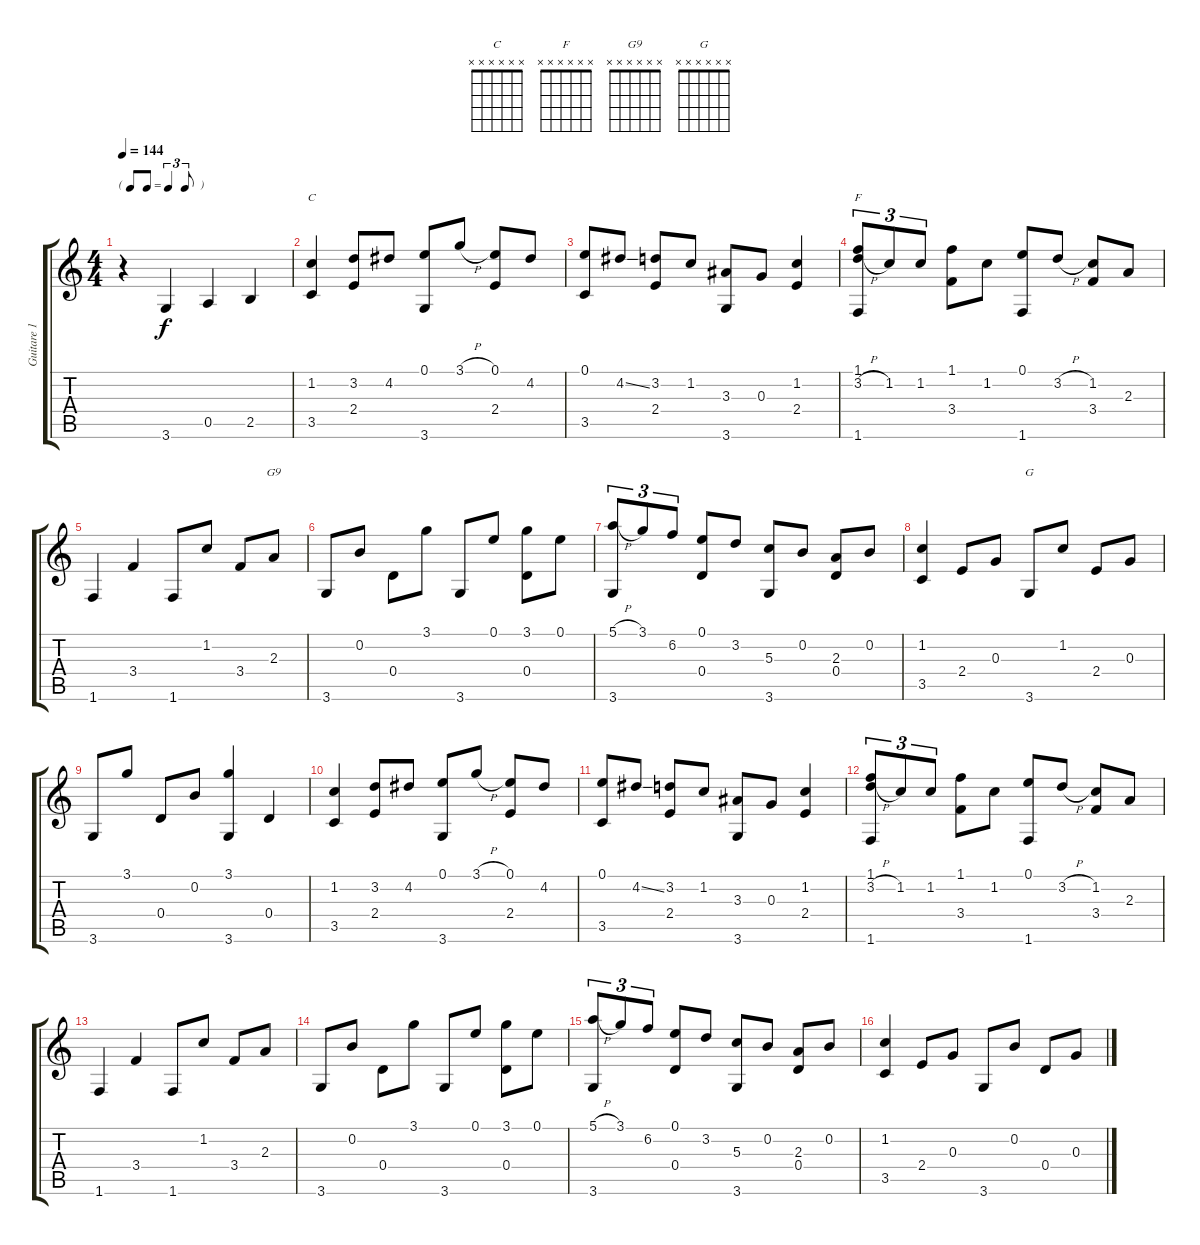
\track ("Guitare 1" "Guitare 1") {instrument acousticguitarsteel}
\staff {score tabs}
\tuning (E4 B3 G3 D3 A2 E2) {hide}
\chord ("C" x x x x x x) {firstfret 0}
\chord ("F" x x x x x x) {firstfret 0}
\chord ("G9" x x x x x x) {firstfret 0}
\chord ("G" x x x x x x) {firstfret 0}
\ts (4 4)
\tf triplet8th
\tempo 144
\clef g2
\ks c
r.4{dy f instrument acousticguitarsteel} 3.6.4 0.5.4 2.5.4 |
(1.2 3.5).4{ch "C"} (3.2 2.4).8 4.2.8 (0.1 3.6).8 3.1{h}.8 (0.1 2.4).8 4.2.8 |
(0.1 3.5).8 4.2{ss}.8 (3.2 2.4).8 1.2.8 (3.3 3.6).8 0.3.8 (1.2 2.4).4 |
(1.1 3.2{h} 1.6).8{tu (3 2) ch "F"} 1.2.8{tu (3 2)} 1.2.8{tu (3 2)} (1.1 3.4).8 1.2.8 (0.1 1.6).8 3.2{h}.8 (1.2 3.4).8 2.3.8 |
1.6.4 3.4.4 1.6.8 1.2.8 3.4.8 2.3.8{ch "G9"} |
3.6.8 0.2.8 0.4.8 3.1.8 3.6.8 0.1.8 (3.1 0.4).8 0.1.8 |
(5.1{h} 3.6).8{tu (3 2)} 3.1.8{tu (3 2)} 6.2.8{tu (3 2)} (0.1 0.4).8 3.2.8 (5.3 3.6).8 0.2.8 (2.3 0.4).8 0.2.8 |
(1.2 3.5).4 2.4.8 0.3.8 3.6.8{ch "G"} 1.2.8 2.4.8 0.3.8 |
3.6.8 3.1.8 0.4.8 0.2.8 (3.1 3.6).4 0.4.4 |
(1.2 3.5).4 (3.2 2.4).8 4.2.8 (0.1 3.6).8 3.1{h}.8 (0.1 2.4).8 4.2.8 |
(0.1 3.5).8 4.2{ss}.8 (3.2 2.4).8 1.2.8 (3.3 3.6).8 0.3.8 (1.2 2.4).4 |
(1.1 3.2{h} 1.6).8{tu (3 2)} 1.2.8{tu (3 2)} 1.2.8{tu (3 2)} (1.1 3.4).8 1.2.8 (0.1 1.6).8 3.2{h}.8 (1.2 3.4).8 2.3.8 |
1.6.4 3.4.4 1.6.8 1.2.8 3.4.8 2.3.8 |
3.6.8 0.2.8 0.4.8 3.1.8 3.6.8 0.1.8 (3.1 0.4).8 0.1.8 |
(5.1{h} 3.6).8{tu (3 2)} 3.1.8{tu (3 2)} 6.2.8{tu (3 2)} (0.1 0.4).8 3.2.8 (5.3 3.6).8 0.2.8 (2.3 0.4).8 0.2.8 |
(1.2 3.5).4 2.4.8 0.3.8 3.6.8 0.2.8 0.4.8 0.3.8
